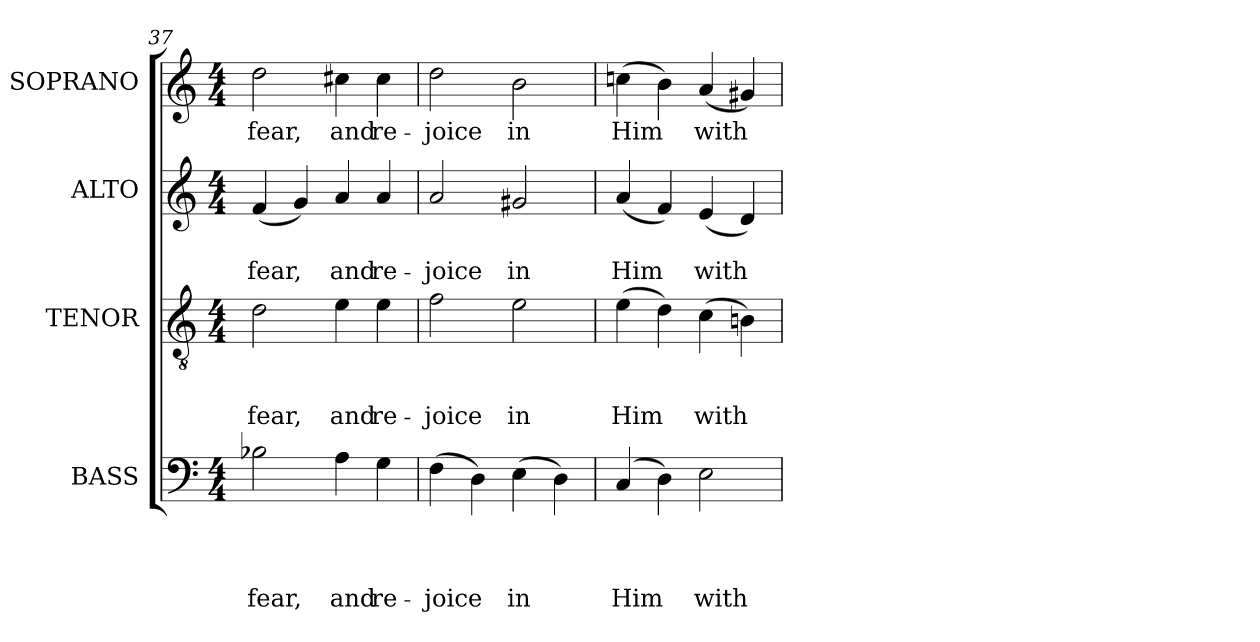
**kern	**text	**text	**text	**text	**kern	**text	**text	**text	**kern	**text	**text	**kern	**text
*part4	*part4	*part4	*part4	*part4	*part3	*part3	*part3	*part3	*part2	*part2	*part2	*part1	*part1
*staff4	*staff4	*staff4	*staff4	*staff4	*staff3	*staff3	*staff3	*staff3	*staff2	*staff2	*staff2	*staff1	*staff1
*I"BASS	*	*	*	*	*I"TENOR	*	*	*	*I"ALTO	*	*	*I"SOPRANO	*
*I'B.	*	*	*	*	*I'T.	*	*	*	*I'A.	*	*	*I'S.	*
*clefF4	*	*	*	*	*clefGv2	*	*	*	*clefG2	*	*	*clefG2	*
*k[]	*	*	*	*	*k[]	*	*	*	*k[]	*	*	*k[]	*
*C:	*	*	*	*	*C:	*	*	*	*C:	*	*	*C:	*
*M4/4	*	*	*	*	*M4/4	*	*	*	*M4/4	*	*	*M4/4	*
=37	=37	=37	=37	=37	=37	=37	=37	=37	=37	=37	=37	=37	=37
!	!	!	!	!LO:LY:b	!	!	!	!LO:LY:b	!	!	!LO:LY:b	!	!LO:LY:b
2B-X\	.	.	.	fear,	2d\	.	.	fear,	(<4f/	.	fear,	2dd\	fear,
.	.	.	.	.	.	.	.	.	4g/)	.	.	.	.
!	!	!	!	!LO:LY:b	!	!	!	!LO:LY:b	!	!	!LO:LY:b	!	!LO:LY:b
4A\	.	.	.	and	4e\	.	.	and	4a/	.	and	4cc#X\	and
!	!	!	!	!LO:LY:b	!	!	!	!LO:LY:b	!	!	!LO:LY:b	!	!LO:LY:b
4G\	.	.	.	re-	4e\	.	.	re-	4a/	.	re-	4cc#\	re-
=38	=38	=38	=38	=38	=38	=38	=38	=38	=38	=38	=38	=38	=38
!	!	!	!	!LO:LY:b	!	!	!	!LO:LY:b	!	!	!LO:LY:b	!	!LO:LY:b
(>4F\	.	.	.	-joice	2f\	.	.	-joice	2a/	.	-joice	2dd\	-joice
4D\)	.	.	.	.	.	.	.	.	.	.	.	.	.
!	!	!	!	!LO:LY:b	!	!	!	!LO:LY:b	!	!	!LO:LY:b	!	!LO:LY:b
(>4E\	.	.	.	in	2e\	.	.	in	2g#X/	.	in	2b\	in
4D\)	.	.	.	.	.	.	.	.	.	.	.	.	.
!!LO:PB:g=z
=39	=39	=39	=39	=39	=39	=39	=39	=39	=39	=39	=39	=39	=39
!	!	!	!	!LO:LY:b	!	!	!	!LO:LY:b	!	!	!LO:LY:b	!	!LO:LY:b
(4C/	.	.	.	Him	(>4e\	.	.	Him	(<4a/	.	Him	(>4ccn\	Him
4D\)	.	.	.	.	4d\)	.	.	.	4f/)	.	.	4b\)	.
!	!	!	!	!LO:LY:b	!	!	!	!LO:LY:b	!	!	!LO:LY:b	!	!LO:LY:b
2E\	.	.	.	with	(>4c\	.	.	with	(<4e/	.	with	(<4a/	with
.	.	.	.	.	4Bn\)	.	.	.	4d/)	.	.	4g#X/)	.
=	=	=	=	=	=	=	=	=	=	=	=	=	=
*-	*-	*-	*-	*-	*-	*-	*-	*-	*-	*-	*-	*-	*-
